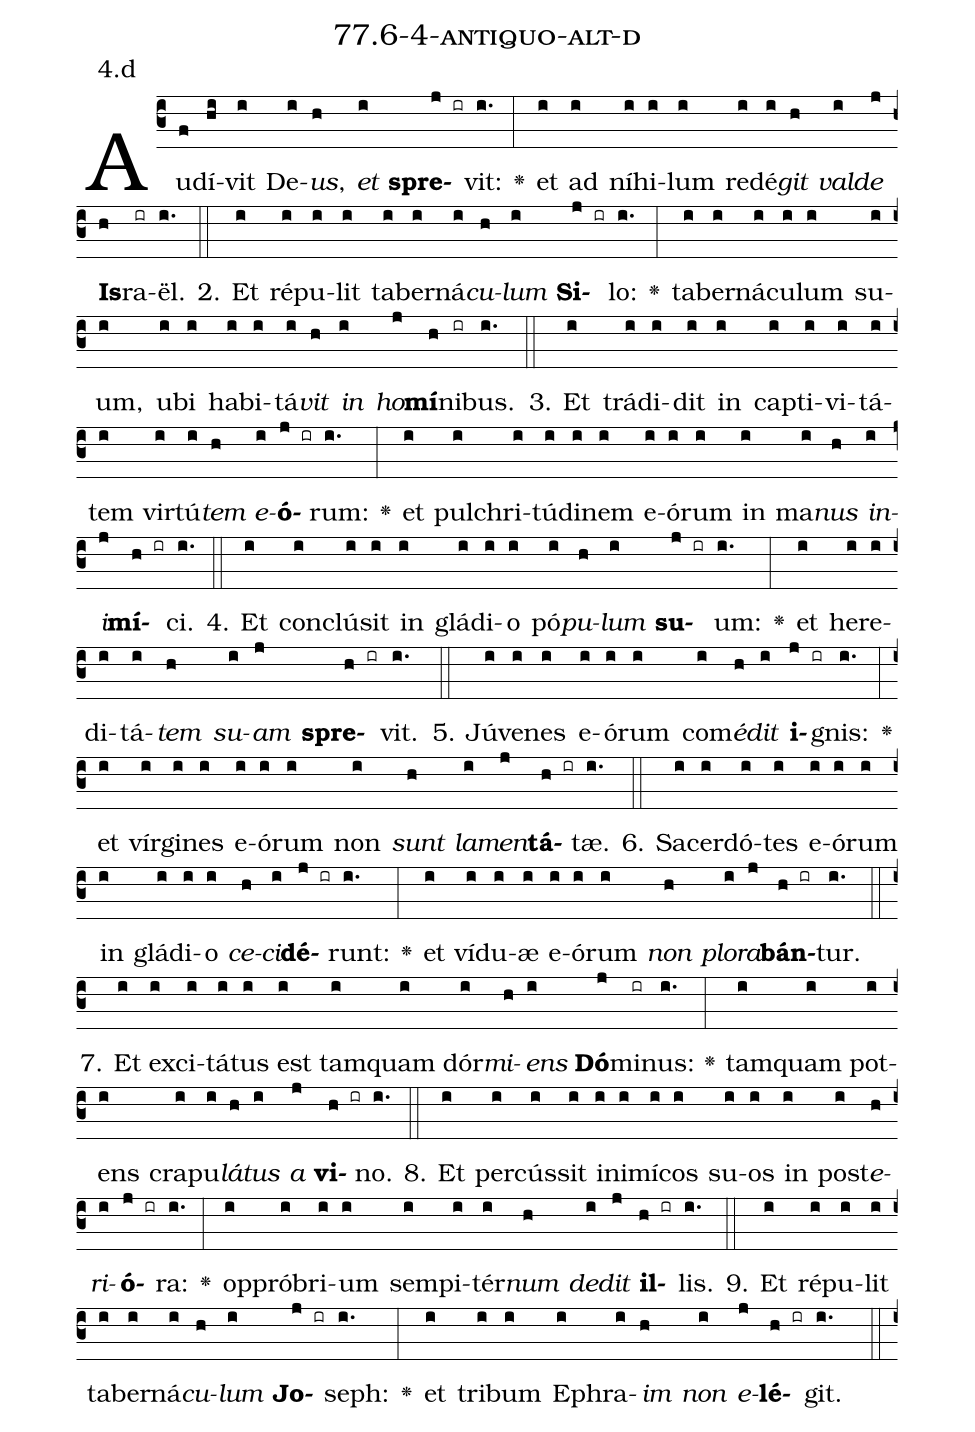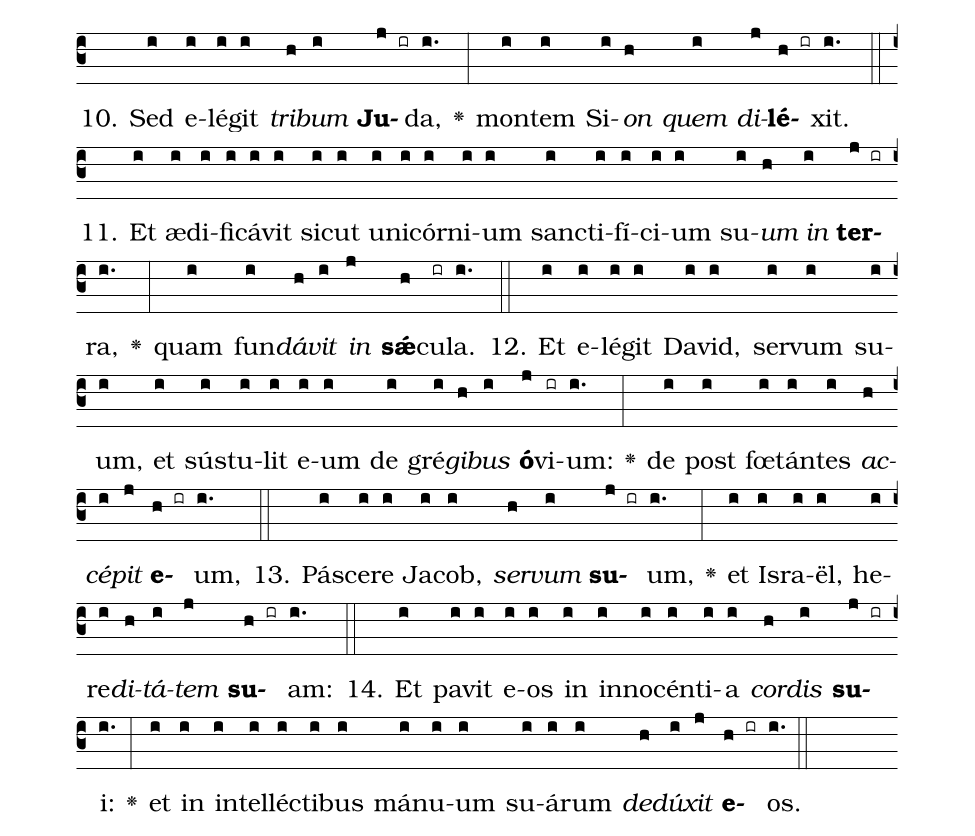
name: 77.6-4-antiquo-alt-d;
annotation: 4.d;
%%
(c3)Au(f)dí(hi)vit(i) De(i)<i>us</i>,(h) <i>et</i>(i) <b>spre</b>(j ir)vit:(i.) <v>\greheightstar</v>(:) et(i) ad(i) ní(i)hi(i)lum(i) red(i)é(i)<i>git</i>(h) <i>val</i>(i)<i>de</i>(j) <b>Is</b>(h)ra(ir)ël.(i.) (::)
2. Et(i) ré(i)pu(i)lit(i) ta(i)ber(i)ná(i)<i>cu</i>(h)<i>lum</i>(i) <b>Si</b>(j ir)lo:(i.) <v>\greheightstar</v>(:) ta(i)ber(i)ná(i)cu(i)lum(i) su(i)um,(i) u(i)bi(i) ha(i)bi(i)tá(i)<i>vit</i>(h) <i>in</i>(i) <i>ho</i>(j)<b>mí</b>(h)ni(ir)bus.(i.) (::)
3. Et(i) trá(i)di(i)dit(i) in(i) cap(i)ti(i)vi(i)tá(i)tem(i) vir(i)tú(i)<i>tem</i>(h) <i>e</i>(i)<b>ó</b>(j ir)rum:(i.) <v>\greheightstar</v>(:) et(i) pul(i)chri(i)tú(i)di(i)nem(i) e(i)ó(i)rum(i) in(i) ma(i)<i>nus</i>(h) <i>in</i>(i)<i>i</i>(j)<b>mí</b>(h ir)ci.(i.) (::)
4. Et(i) con(i)clú(i)sit(i) in(i) glá(i)di(i)o(i) pó(i)<i>pu</i>(h)<i>lum</i>(i) <b>su</b>(j ir)um:(i.) <v>\greheightstar</v>(:) et(i) he(i)re(i)di(i)tá(i)<i>tem</i>(h) <i>su</i>(i)<i>am</i>(j) <b>spre</b>(h ir)vit.(i.) (::)
5. Jú(i)ve(i)nes(i) e(i)ó(i)rum(i) com(i)<i>é</i>(h)<i>dit</i>(i) <b>i</b>(j ir)gnis:(i.) <v>\greheightstar</v>(:) et(i) vír(i)gi(i)nes(i) e(i)ó(i)rum(i) non(i) <i>sunt</i>(h) <i>la</i>(i)<i>men</i>(j)<b>tá</b>(h ir)tæ.(i.) (::)
6. Sa(i)cer(i)dó(i)tes(i) e(i)ó(i)rum(i) in(i) glá(i)di(i)o(i) <i>ce</i>(h)<i>ci</i>(i)<b>dé</b>(j ir)runt:(i.) <v>\greheightstar</v>(:) et(i) ví(i)du(i)æ(i) e(i)ó(i)rum(i) <i>non</i>(h) <i>plo</i>(i)<i>ra</i>(j)<b>bán</b>(h ir)tur.(i.) (::)
7. Et(i) ex(i)ci(i)tá(i)tus(i) est(i) tam(i)quam(i) dór(i)<i>mi</i>(h)<i>ens</i>(i) <b>Dó</b>(j)mi(ir)nus:(i.) <v>\greheightstar</v>(:) tam(i)quam(i) pot(i)ens(i) cra(i)pu(i)<i>lá</i>(h)<i>tus</i>(i) <i>a</i>(j) <b>vi</b>(h ir)no.(i.) (::)
8. Et(i) per(i)cús(i)sit(i) in(i)i(i)mí(i)cos(i) su(i)os(i) in(i) post(i)<i>e</i>(h)<i>ri</i>(i)<b>ó</b>(j ir)ra:(i.) <v>\greheightstar</v>(:) op(i)pró(i)bri(i)um(i) sem(i)pi(i)tér(i)<i>num</i>(h) <i>de</i>(i)<i>dit</i>(j) <b>il</b>(h ir)lis.(i.) (::)
9. Et(i) ré(i)pu(i)lit(i) ta(i)ber(i)ná(i)<i>cu</i>(h)<i>lum</i>(i) <b>Jo</b>(j ir)seph:(i.) <v>\greheightstar</v>(:) et(i) tri(i)bum(i) E(i)phra(i)<i>im</i>(h) <i>non</i>(i) <i>e</i>(j)<b>lé</b>(h ir)git.(i.) (::)
10. Sed(i) e(i)lé(i)git(i) <i>tri</i>(h)<i>bum</i>(i) <b>Ju</b>(j ir)da,(i.) <v>\greheightstar</v>(:) mon(i)tem(i) Si(i)<i>on</i>(h) <i>quem</i>(i) <i>di</i>(j)<b>lé</b>(h ir)xit.(i.) (::)
11. Et(i) æ(i)di(i)fi(i)cá(i)vit(i) sic(i)ut(i) u(i)ni(i)cór(i)ni(i)um(i) sanc(i)ti(i)fí(i)ci(i)um(i) su(i)<i>um</i>(h) <i>in</i>(i) <b>ter</b>(j ir)ra,(i.) <v>\greheightstar</v>(:) quam(i) fun(i)<i>dá</i>(h)<i>vit</i>(i) <i>in</i>(j) <b>sǽ</b>(h)cu(ir)la.(i.) (::)
12. Et(i) e(i)lé(i)git(i) Da(i)vid,(i) ser(i)vum(i) su(i)um,(i) et(i) sús(i)tu(i)lit(i) e(i)um(i) de(i) gré(i)<i>gi</i>(h)<i>bus</i>(i) <b>ó</b>(j)vi(ir)um:(i.) <v>\greheightstar</v>(:) de(i) post(i) fœ(i)tán(i)tes(i) <i>ac</i>(h)<i>cé</i>(i)<i>pit</i>(j) <b>e</b>(h ir)um,(i.) (::)
13. Pá(i)sce(i)re(i) Ja(i)cob,(i) <i>ser</i>(h)<i>vum</i>(i) <b>su</b>(j ir)um,(i.) <v>\greheightstar</v>(:) et(i) Is(i)ra(i)ël,(i) he(i)re(i)<i>di</i>(h)<i>tá</i>(i)<i>tem</i>(j) <b>su</b>(h ir)am:(i.) (::)
14. Et(i) pa(i)vit(i) e(i)os(i) in(i) in(i)no(i)cén(i)ti(i)a(i) <i>cor</i>(h)<i>dis</i>(i) <b>su</b>(j ir)i:(i.) <v>\greheightstar</v>(:) et(i) in(i) in(i)tel(i)léc(i)ti(i)bus(i) má(i)nu(i)um(i) su(i)á(i)rum(i) <i>de</i>(h)<i>dú</i>(i)<i>xit</i>(j) <b>e</b>(h ir)os.(i.) (::)
